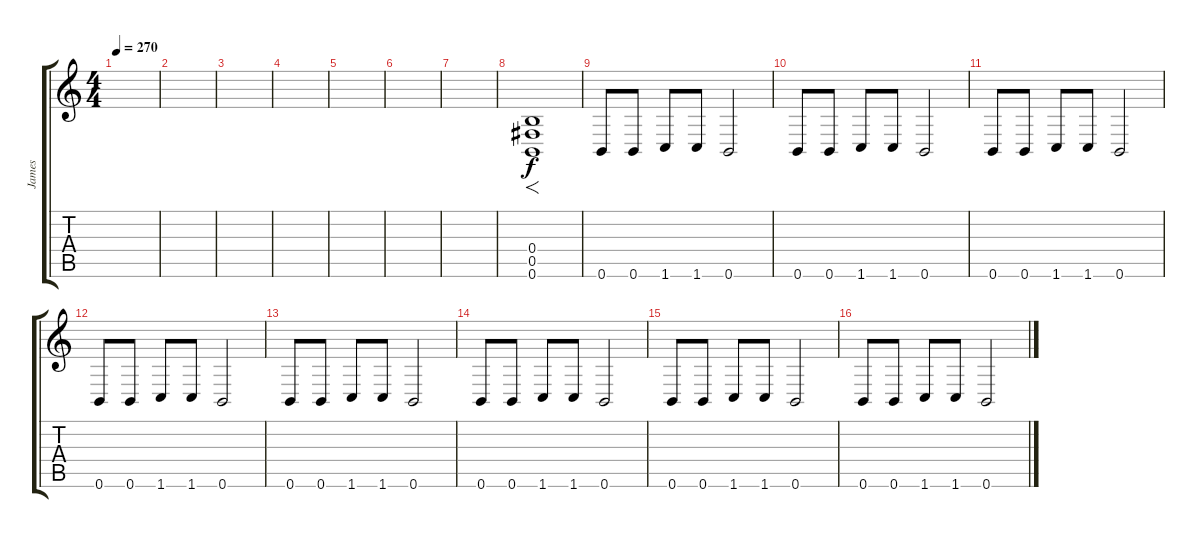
\track ("James" "James") {instrument distortionguitar}
\staff {score tabs}
\tuning (Db4 Ab3 E3 B2 Gb2 B1) {hide}
\ts (4 4)
\tempo 270
\clef g2
\ks c
|
|
|
|
|
|
|
(0.4 0.5 0.6).1{f} |
0.6.8 0.6.8 1.6.8 1.6.8 0.6.2 |
0.6.8 0.6.8 1.6.8 1.6.8 0.6.2 |
0.6.8 0.6.8 1.6.8 1.6.8 0.6.2 |
0.6.8 0.6.8 1.6.8 1.6.8 0.6.2 |
0.6.8 0.6.8 1.6.8 1.6.8 0.6.2 |
0.6.8 0.6.8 1.6.8 1.6.8 0.6.2 |
0.6.8 0.6.8 1.6.8 1.6.8 0.6.2 |
0.6.8 0.6.8 1.6.8 1.6.8 0.6.2
